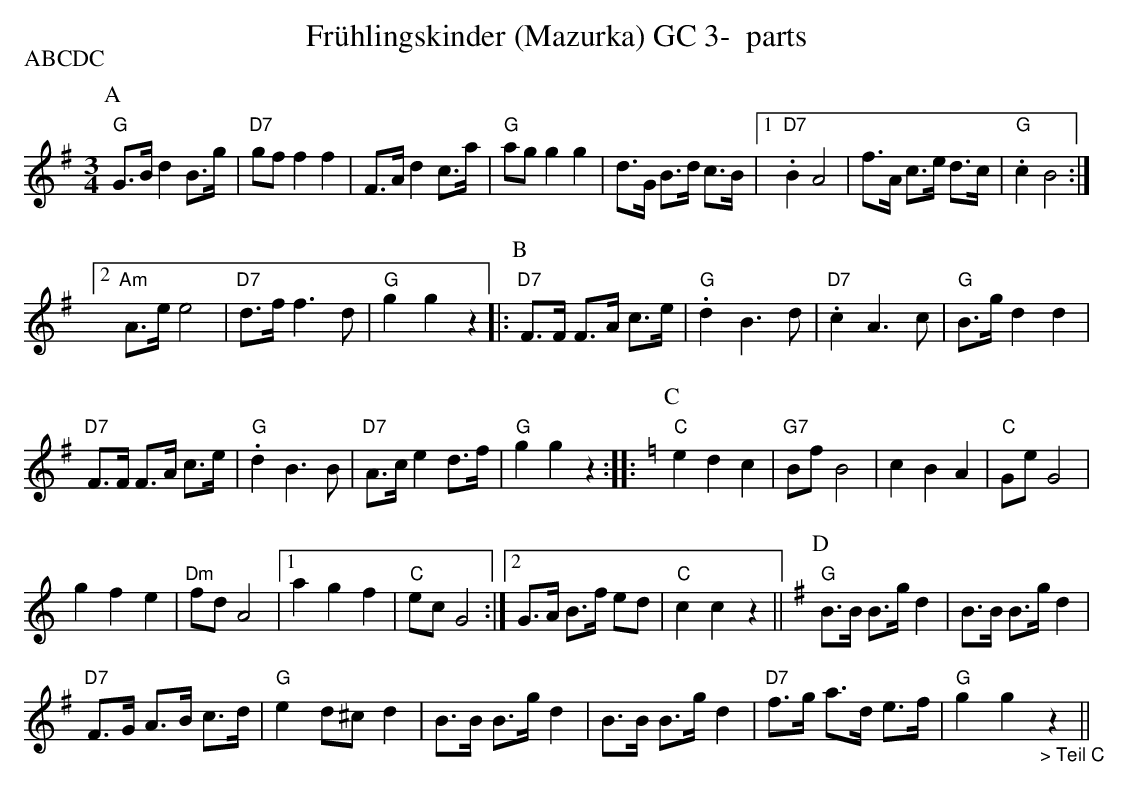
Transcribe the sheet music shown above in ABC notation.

X:1
T:Frühlingskinder (Mazurka) GC 3-  parts
M:3/4
L:1/8
P:ABCDC
K:Gmaj%%MIDI gchordon
[P:A] "G"G>B d2 B>g |"D7"gf f2f2 | F>A d2 c>a | "G"ag g2g2 | d>G B>d c>B |1 "D7".B2 A4 | f>A c>e d>c | "G".c2B4 :|2
"Am"A>e e4 | "D7"d>f f3d | "G"g2g2z2 |:[P:B] "D7"F>F F>A c>e | "G".d2B3d | "D7".c2A3c | "G"B>g d2d2 |
"D7"F>F F>A c>e | "G".d2B3B | "D7"A>c e2 d>f | "G"g2g2z2 :: [K:Cmaj][P:C] "C"e2d2c2 | "G7"Bf B4 | c2B2A2 | "C"GeG4 |
g2f2e2 | "Dm"fd A4 |1 a2g2f2 | "C"ec G4 :|2 G>A B>f ed | "C"c2c2z2 || [K:Gmaj][P:D] "G"B>B B>g d2 | B>B B>gd2 |
"D7"F>G A>B c>d | "G"e2 d^c d2 | B>B B>g d2 | B>B B>g d2 | "D7"f>g a>d e>f | "G"g2g2 "_> Teil C"z2 ||
